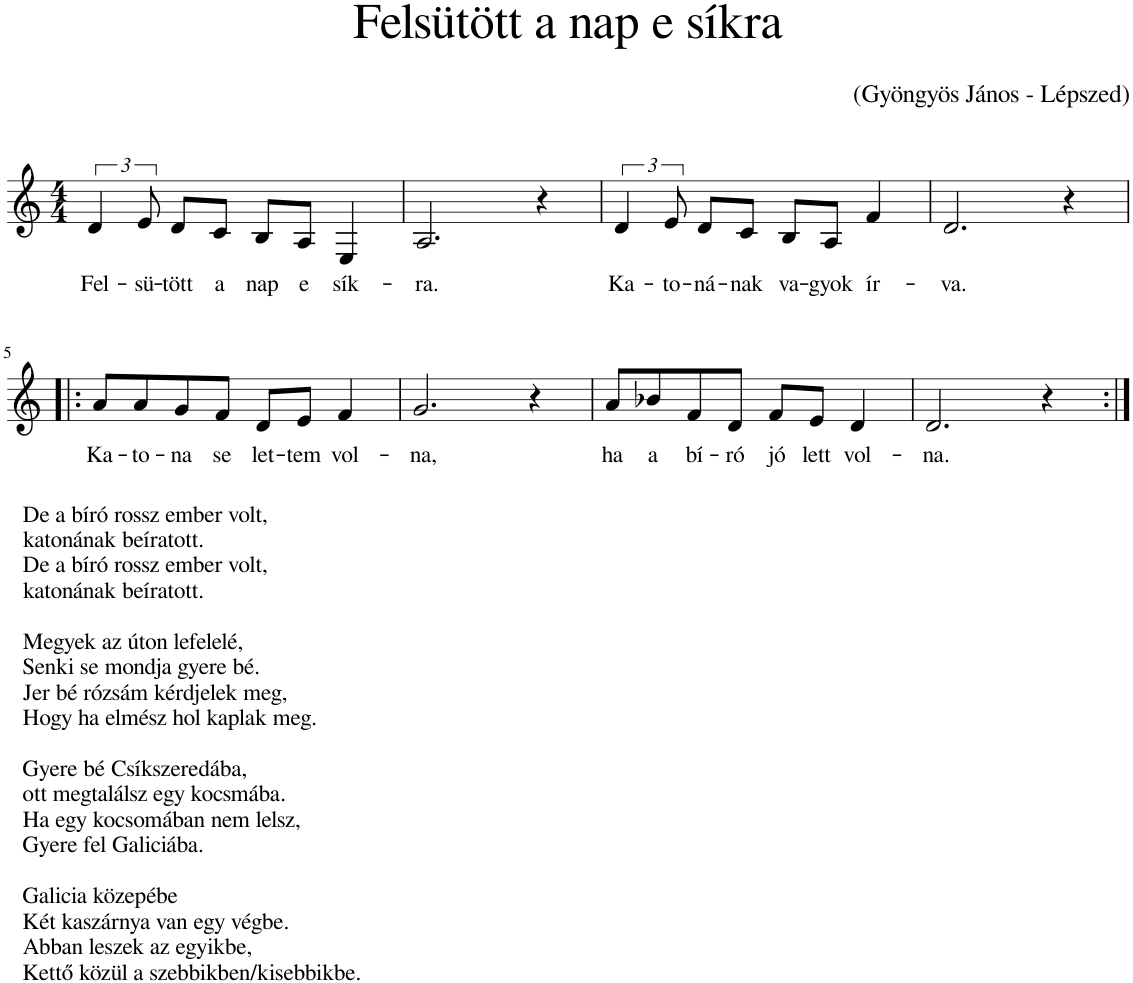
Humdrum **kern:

**kern	**text
*part1	*part1
*staff1	*staff1
*I"Tarogato	*
*I'Tar.	*
*clefG2	*
*Trd4c7	*
*k[]	*
*M4/4	*
=1	=1
!	!LO:LY:b
6d/	Fel-
!	!LO:LY:b
12e/	-sü-
!	!LO:LY:b
8d/L	-tött
!	!LO:LY:b
8c/J	a
!	!LO:LY:b
8B/L	nap
!	!LO:LY:b
8A/J	e
!	!LO:LY:b
4E/	sík-
=2	=2
!	!LO:LY:b
2.A/	-ra.
4r	.
=3	=3
!	!LO:LY:b
6d/	Ka-
!	!LO:LY:b
12e/	-to-
!	!LO:LY:b
8d/L	-ná-
!	!LO:LY:b
8c/J	-nak
!	!LO:LY:b
8B/L	va-
!	!LO:LY:b
8A/J	-gyok
!	!LO:LY:b
4f/	ír-
=4	=4
!	!LO:LY:b
2.d/	-va.
4r	.
!!LO:LB:g=z
=5!|:	=5!|:
!LO:TX:b:t=De a bíró rossz ember volt,	!
!LO:TX:b:t=katonának beíratott.	!
!LO:TX:b:t=De a bíró rossz ember volt,	!
!LO:TX:b:t=katonának beíratott.	!
!LO:TX:b:t=Megyek az úton lefelelé,	!
!LO:TX:b:t=Senki se mondja gyere bé.	!
!LO:TX:b:t=Jer bé rózsám kérdjelek meg,	!
!LO:TX:b:t=Hogy ha elmész hol kaplak meg.	!
!LO:TX:b:t=Gyere bé Csíkszeredába,	!
!LO:TX:b:t=ott megtalálsz egy kocsmába.	!
!LO:TX:b:t=Ha egy kocsomában nem lelsz,	!
!LO:TX:b:t=Gyere fel Galiciába.	!
!LO:TX:b:t=Galicia közepébe	!
!LO:TX:b:t=Két kaszárnya van egy végbe.	!
!LO:TX:b:t=Abban leszek az egyikbe,	!
!LO:TX:b:t=Kettő közül a szebbikben/kisebbikbe.	!
!	!LO:LY:b
8a/L	Ka-
!	!LO:LY:b
8a/	-to-
!	!LO:LY:b
8g/	-na
!	!LO:LY:b
8f/J	se
!	!LO:LY:b
8d/L	let-
!	!LO:LY:b
8e/J	-tem
!	!LO:LY:b
4f/	vol-
=6	=6
!	!LO:LY:b
2.g/	-na,
4r	.
=7	=7
!	!LO:LY:b
8a/L	ha
!	!LO:LY:b
8b-X/	a
!	!LO:LY:b
8f/	bí-
!	!LO:LY:b
8d/J	-ró
!	!LO:LY:b
8f/L	jó
!	!LO:LY:b
8e/J	lett
!	!LO:LY:b
4d/	vol-
=8	=8
!	!LO:LY:b
2.d/	-na.
4r	.
=:|!	=:|!
*-	*-
